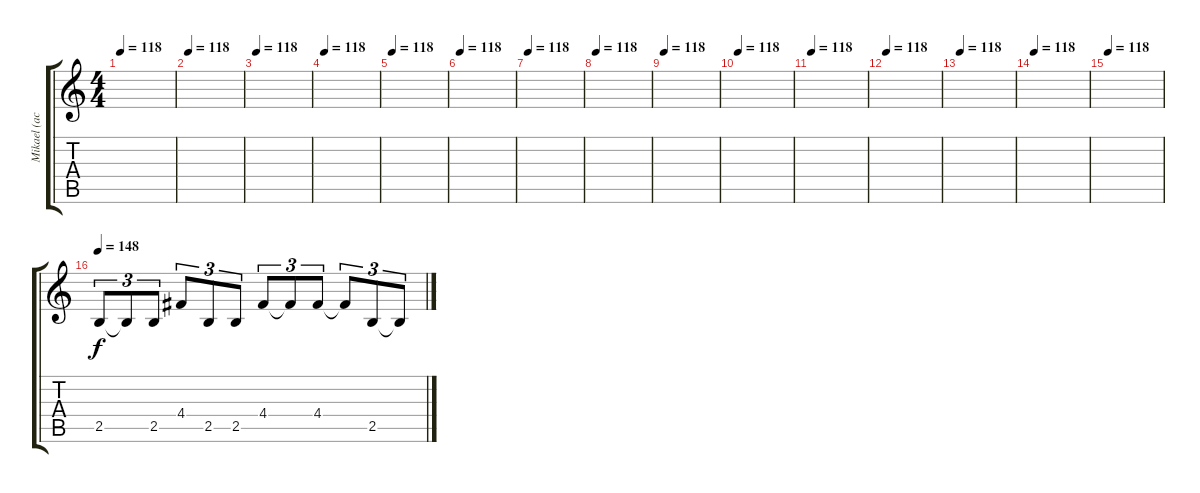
\track ("Mikael (acoustic)" "Mikael (ac") {instrument acousticguitarnylon}
\staff {score tabs}
\tuning (E4 B3 G3 D3 A2 E2) {hide}
\ts (4 4)
\tempo 118
\clef g2
\ks c
|
\tempo 118
|
\tempo 118
|
\tempo 118
|
\tempo 118
|
\tempo 118
|
\tempo 118
|
\tempo 118
|
\tempo 118
|
\tempo 118
|
\tempo 118
|
\tempo 118
|
\tempo 118
|
\tempo 118
|
\tempo 118
|
\tempo 148
2.5.8{tu (3 2) instrument electricguitarmuted} 2.5{t}.8{tu (3 2)} 2.5.8{tu (3 2)} 4.4.8{tu (3 2)} 2.5.8{tu (3 2)} 2.5.8{tu (3 2)} 4.4.8{tu (3 2)} 4.4{t}.8{tu (3 2)} 4.4.8{tu (3 2)} 4.4{t}.8{tu (3 2)} 2.5.8{tu (3 2)} 2.5{t}.8{tu (3 2)}
